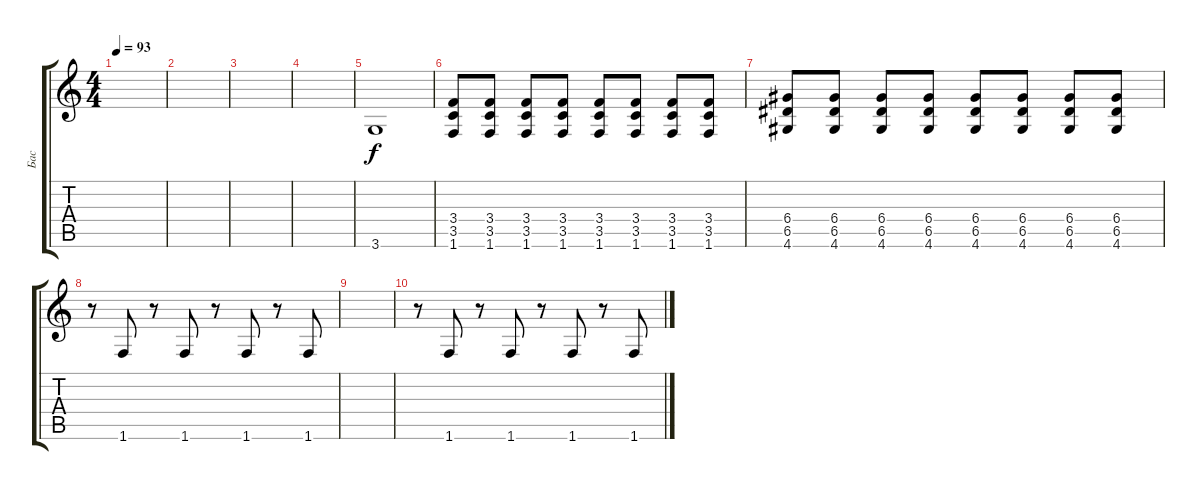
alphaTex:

\track ("Бас" "Бас") {instrument electricbassfinger}
\staff {score tabs}
\tuning (E4 B3 G3 D3 A2 E2) {hide}
\ts (4 4)
\tempo 93
\clef g2
\ks c
|
|
|
|
3.6.1 |
(3.4 3.5 1.6).8 (3.4 3.5 1.6).8 (3.4 3.5 1.6).8 (3.4 3.5 1.6).8 (3.4 3.5 1.6).8 (3.4 3.5 1.6).8 (3.4 3.5 1.6).8 (3.4 3.5 1.6).8 |
(6.4 6.5 4.6).8 (6.4 6.5 4.6).8 (6.4 6.5 4.6).8 (6.4 6.5 4.6).8 (6.4 6.5 4.6).8 (6.4 6.5 4.6).8 (6.4 6.5 4.6).8 (6.4 6.5 4.6).8 |
r.8 1.6.8 r.8 1.6.8 r.8 1.6.8 r.8 1.6.8 |
|
r.8 1.6.8 r.8 1.6.8 r.8 1.6.8 r.8 1.6.8
